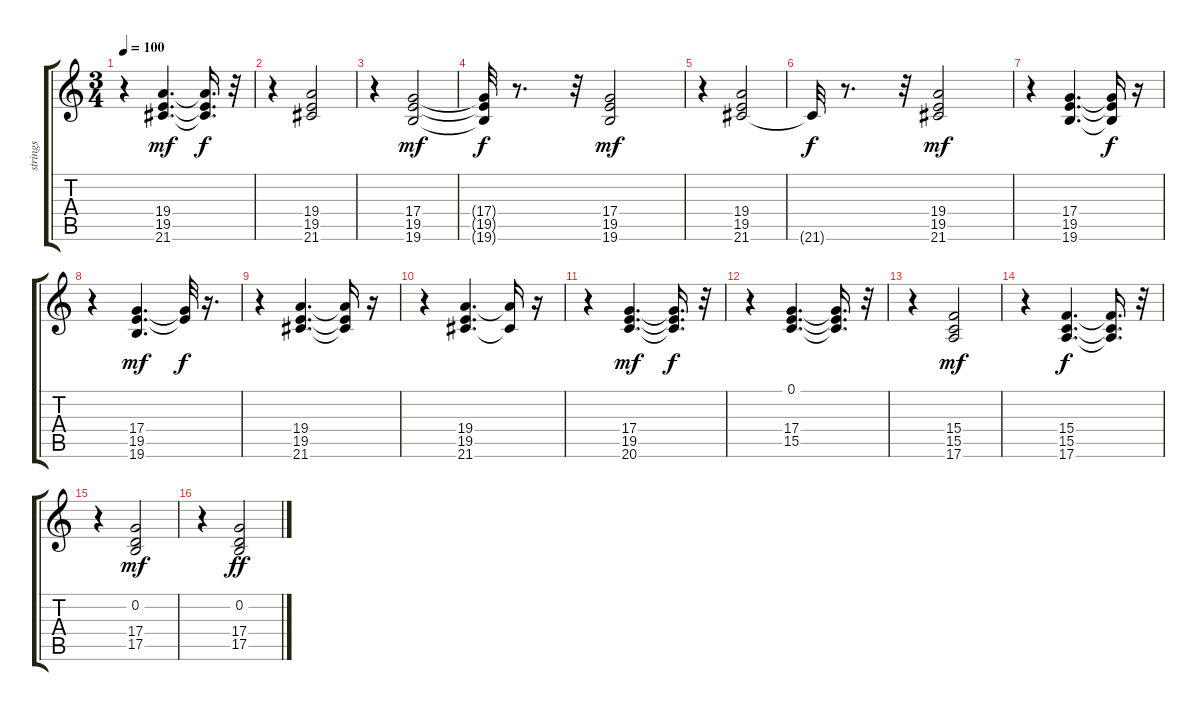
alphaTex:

\track ("strings" "strings") {instrument stringensemble1}
\staff {score tabs}
\tuning (E4 B3 G3 D3 A2 E2) {hide}
\ts (3 4)
\tempo 100
\clef g2
\ks c
r.4{dy mf} (19.4 19.5 21.6).4{d volume 9 balance 9 instrument stringensemble1} (19.4{t} 19.5{t} 21.6{t}).16{d dy f} r.32 |
r.4 (19.4 19.5 21.6).2 |
r.4 (17.4 19.5 19.6).2{dy mf} |
(17.4{t} 19.5{t} 19.6{t}).32{dy f} r.8{d} r.32 (17.4 19.5 19.6).2{dy mf} |
r.4 (19.4 19.5 21.6).2 |
21.6{t}.32{dy f} r.8{d} r.32 (19.4 19.5 21.6).2{dy mf} |
r.4 (17.4 19.5 19.6).4{d} (17.4{t} 19.5{t} 19.6{t}).16{dy f} r.16 |
r.4 (17.4 19.5 19.6).4{d dy mf} (17.4{t} 19.5{t}).32{dy f} r.16{d} |
r.4 (19.4 19.5 21.6).4{d} (19.4{t} 19.5{t} 21.6{t}).16 r.16 |
r.4 (19.4 19.5 21.6).4{d} (19.4{t} 21.6{t}).16 r.16 |
r.4 (17.4 19.5 20.6).4{d dy mf} (17.4{t} 19.5{t} 20.6{t}).16{d dy f} r.32 |
r.4 (0.1 17.4 15.5).4{d} (0.1{t} 17.4{t} 15.5{t}).16{d} r.32 |
r.4 (15.4 15.5 17.6).2{dy mf} |
r.4 (15.4 15.5 17.6).4{d dy f} (15.4{t} 15.5{t} 17.6{t}).16{d} r.32 |
r.4 (0.2 17.4 17.5).2{dy mf} |
r.4 (0.2 17.4 17.5).2{dy ff}
